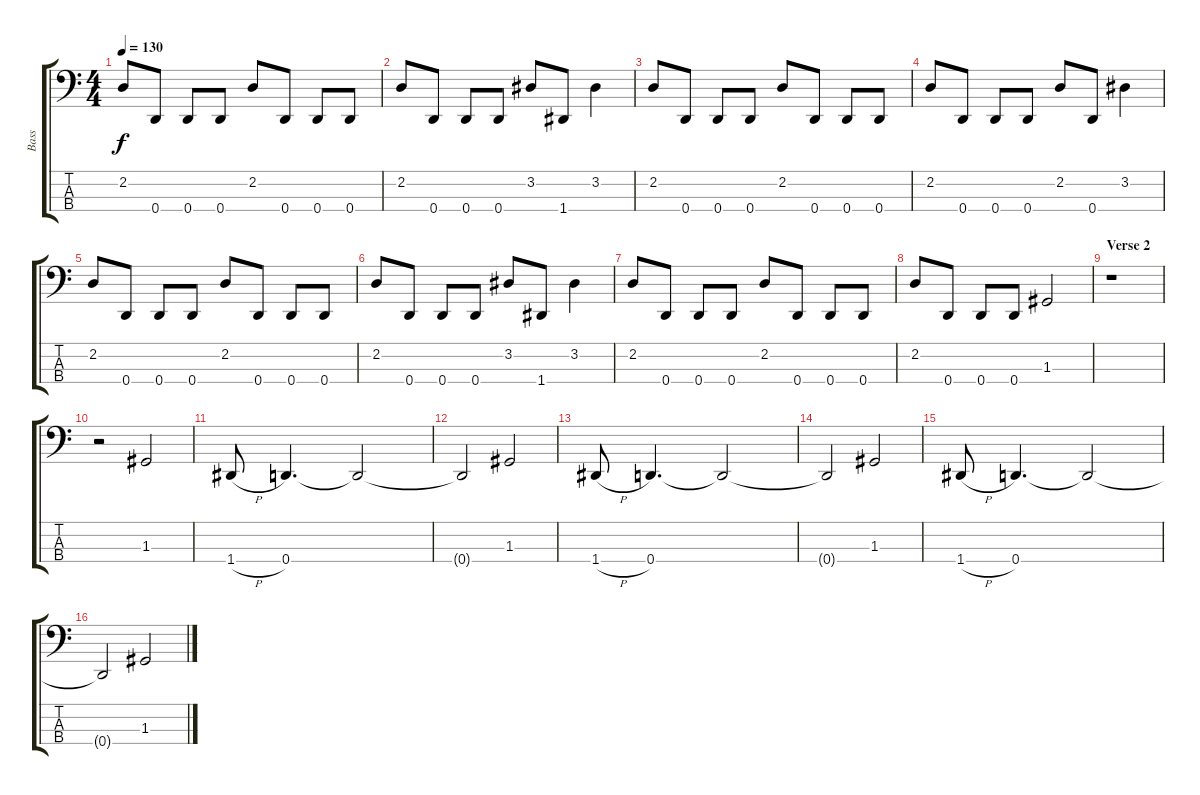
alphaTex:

\track ("Bass" "Bass") {instrument electricbasspick}
\staff {score tabs}
\tuning (F2 C2 G1 D1) {hide}
\ts (4 4)
\tempo 130
\clef f4
\ks c
2.2.8{dy f} 0.4.8 0.4.8 0.4.8 2.2.8 0.4.8 0.4.8 0.4.8 |
2.2.8 0.4.8 0.4.8 0.4.8 3.2.8 1.4.8 3.2.4 |
2.2.8 0.4.8 0.4.8 0.4.8 2.2.8 0.4.8 0.4.8 0.4.8 |
2.2.8 0.4.8 0.4.8 0.4.8 2.2.8 0.4.8 3.2.4 |
2.2.8 0.4.8 0.4.8 0.4.8 2.2.8 0.4.8 0.4.8 0.4.8 |
2.2.8 0.4.8 0.4.8 0.4.8 3.2.8 1.4.8 3.2.4 |
2.2.8 0.4.8 0.4.8 0.4.8 2.2.8 0.4.8 0.4.8 0.4.8 |
2.2.8 0.4.8 0.4.8 0.4.8 1.3.2 |
\section ("" "Verse 2")
r.1 |
r.2 1.3.2 |
1.4{h}.8 0.4.4{d} 0.4{t}.2 |
0.4{t}.2 1.3.2 |
1.4{h}.8 0.4.4{d} 0.4{t}.2 |
0.4{t}.2 1.3.2 |
1.4{h}.8 0.4.4{d} 0.4{t}.2 |
0.4{t}.2 1.3.2
